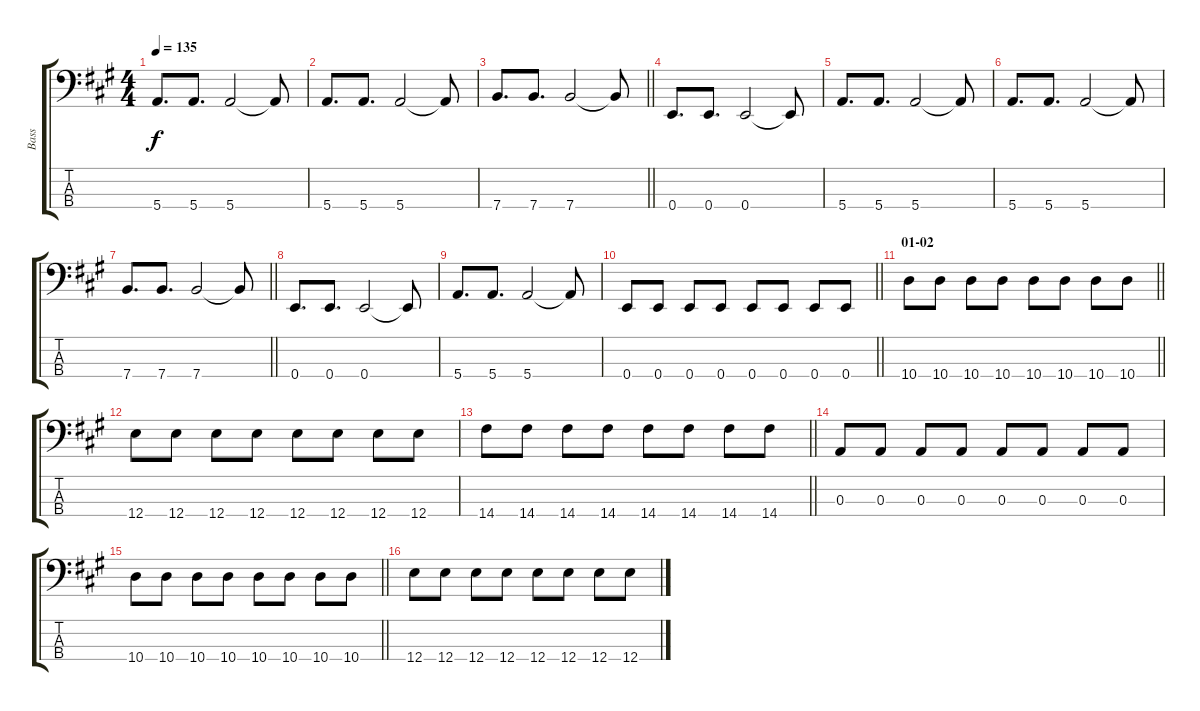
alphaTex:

\track ("Bass" "Bass") {instrument electricbassfinger}
\staff {score tabs}
\tuning (G2 D2 A1 E1) {hide}
\ts (4 4)
\tempo 135
\clef f4
\ks a
5.4.8{d dy f} 5.4.8{d} 5.4.2 5.4{t}.8 |
5.4.8{d} 5.4.8{d} 5.4.2 5.4{t}.8 |
\barLineRight lightlight
7.4.8{d} 7.4.8{d} 7.4.2 7.4{t}.8 |
0.4.8{d} 0.4.8{d} 0.4.2 0.4{t}.8 |
5.4.8{d} 5.4.8{d} 5.4.2 5.4{t}.8 |
5.4.8{d} 5.4.8{d} 5.4.2 5.4{t}.8 |
\barLineRight lightlight
7.4.8{d} 7.4.8{d} 7.4.2 7.4{t}.8 |
0.4.8{d} 0.4.8{d} 0.4.2 0.4{t}.8 |
5.4.8{d} 5.4.8{d} 5.4.2 5.4{t}.8 |
\barLineRight lightlight
0.4.8 0.4.8 0.4.8 0.4.8 0.4.8 0.4.8 0.4.8 0.4.8 |
\section ("" "01-02")
\barLineRight lightlight
10.4.8 10.4.8 10.4.8 10.4.8 10.4.8 10.4.8 10.4.8 10.4.8 |
12.4.8 12.4.8 12.4.8 12.4.8 12.4.8 12.4.8 12.4.8 12.4.8 |
\barLineRight lightlight
14.4.8 14.4.8 14.4.8 14.4.8 14.4.8 14.4.8 14.4.8 14.4.8 |
0.3.8 0.3.8 0.3.8 0.3.8 0.3.8 0.3.8 0.3.8 0.3.8 |
\barLineRight lightlight
10.4.8 10.4.8 10.4.8 10.4.8 10.4.8 10.4.8 10.4.8 10.4.8 |
12.4.8 12.4.8 12.4.8 12.4.8 12.4.8 12.4.8 12.4.8 12.4.8
